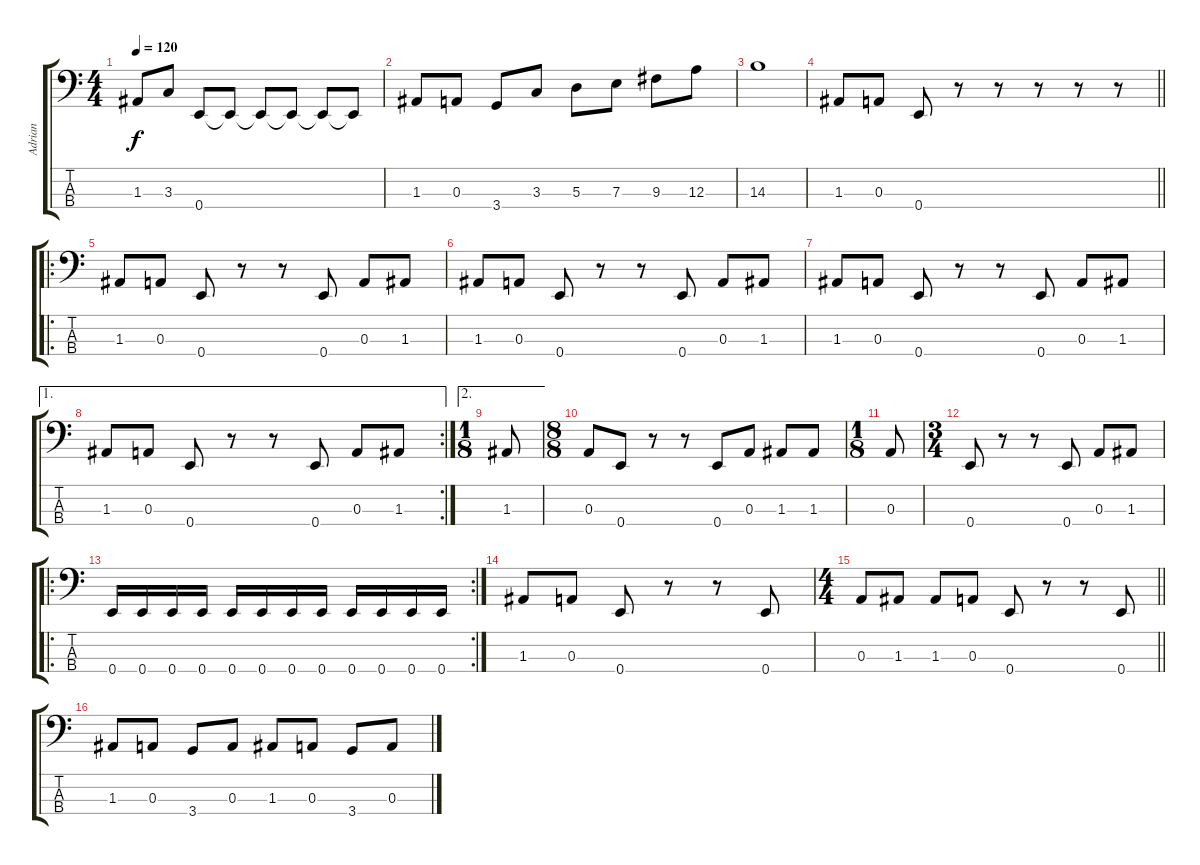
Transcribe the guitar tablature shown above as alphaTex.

\track ("Adrian" "Adrian") {instrument electricbassfinger}
\staff {score tabs}
\tuning (G2 D2 A1 E1) {hide}
\ts (4 4)
\tempo 120
\clef f4
\ks c
1.3.8{dy f} 3.3.8 0.4.8 0.4{t}.8 0.4{t}.8 0.4{t}.8 0.4{t}.8 0.4{t}.8 |
1.3.8 0.3.8 3.4.8 3.3.8 5.3.8 7.3.8 9.3.8 12.3.8 |
14.3.1 |
\barLineRight lightlight
1.3.8 0.3.8 0.4.8 r.8 r.8 r.8 r.8 r.8 |
\ro
1.3.8 0.3.8 0.4.8 r.8 r.8 0.4.8 0.3.8 1.3.8 |
1.3.8 0.3.8 0.4.8 r.8 r.8 0.4.8 0.3.8 1.3.8 |
1.3.8 0.3.8 0.4.8 r.8 r.8 0.4.8 0.3.8 1.3.8 |
\ae 1
\rc 2
1.3.8 0.3.8 0.4.8 r.8 r.8 0.4.8 0.3.8 1.3.8 |
\ae 2
\ts (1 8)
1.3.8 |
\ts (8 8)
0.3.8 0.4.8 r.8 r.8 0.4.8 0.3.8 1.3.8 1.3.8 |
\ts (1 8)
0.3.8 |
\ts (3 4)
0.4.8 r.8 r.8 0.4.8 0.3.8 1.3.8 |
\ro
\rc 2
0.4.16 0.4.16 0.4.16 0.4.16 0.4.16 0.4.16 0.4.16 0.4.16 0.4.16 0.4.16 0.4.16 0.4.16 |
1.3.8 0.3.8 0.4.8 r.8 r.8 0.4.8 |
\ts (4 4)
\barLineRight lightlight
0.3.8 1.3.8 1.3.8 0.3.8 0.4.8 r.8 r.8 0.4.8 |
1.3.8 0.3.8 3.4.8 0.3.8 1.3.8 0.3.8 3.4.8 0.3.8
